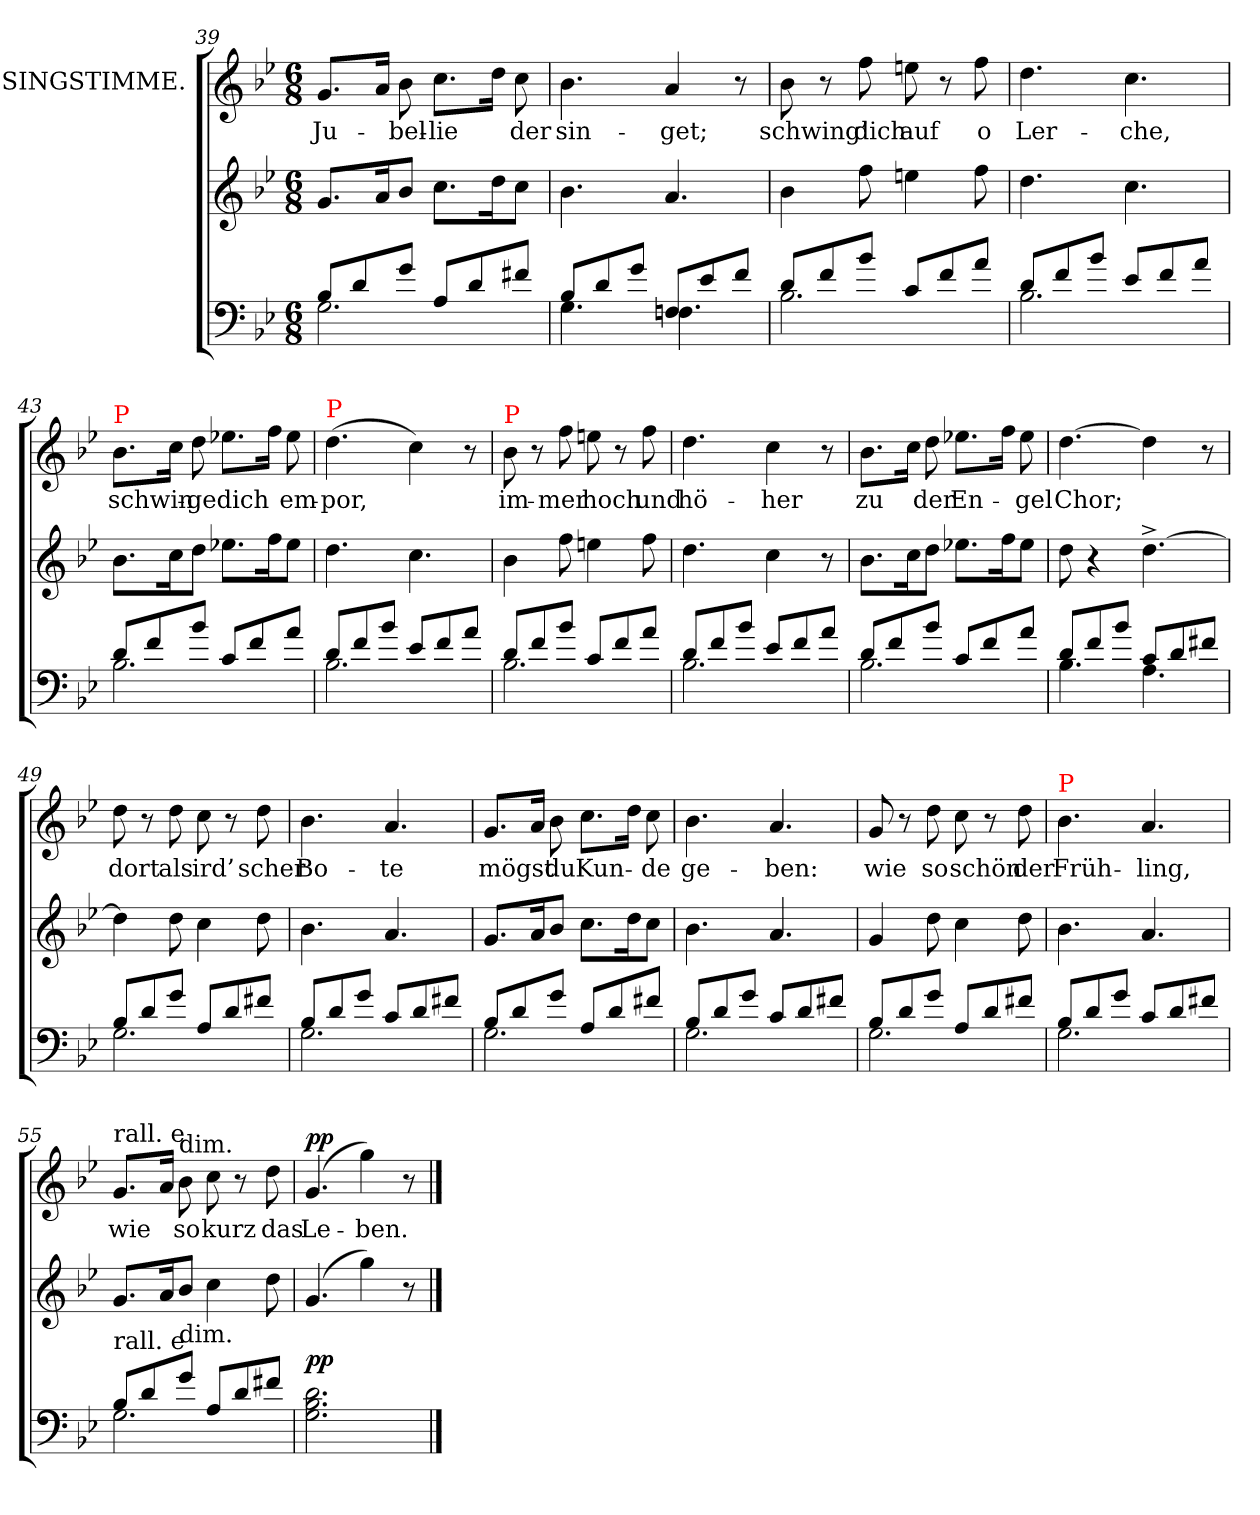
**kern	**kern	**dynam	**kern	**text	**dynam
*part2	*part2	*part2	*part1	*part1	*part1
*staff3	*staff2	*staff2/3	*staff1	*staff1	*staff1
*	*	*	*I"SINGSTIMME.	*	*
*clefF4	*clefG2	*	*clefG2	*	*
*k[b-e-]	*k[b-e-]	*	*k[b-e-]	*	*
*g:	*g:	*	*g:	*	*
*M6/8	*M6/8	*	*M6/8	*	*
=39	=39	=39	=39	=39	=39
*^	*	*	*	*	*
8B-L	2.G	8.gL	.	8.gL	Ju-	.
8d	.	.	.	.	.	.
.	.	16ak	.	16aJk	.	.
8gJ	.	8b-J	.	8b-	-bel-	.
8AL	.	8.ccL	.	8.ccL	lie	.
8d	.	.	.	.	.	.
.	.	16ddk	.	16ddJk	.	.
8f#XJ	.	8ccJ	.	8cc	der	.
=40	=40	=40	=40	=40	=40	=40
8B-L	4.G	4.b-	.	4.b-	sin-	.
8d	.	.	.	.	.	.
8gJ	.	.	.	.	.	.
8FnL	4.Fn	4.a	.	4a	-get;	.
8e-	.	.	.	.	.	.
8fJ	.	.	.	8r	.	.
=41	=41	=41	=41	=41	=41	=41
8dL	2.B-	4b-	.	8b-	schwing’	.
8f	.	.	.	8r	.	.
8b-J	.	8ff	.	8ff	dich	.
8cL	.	4een	.	8een	auf	.
8f	.	.	.	8r	.	.
8aJ	.	8ff	.	8ff	o	.
=42	=42	=42	=42	=42	=42	=42
8dL	2.B-	4.dd	.	4.dd	Ler-	.
8f	.	.	.	.	.	.
8b-J	.	.	.	.	.	.
8e-L	.	4.cc	.	4.cc	-che,	.
8f	.	.	.	.	.	.
8aJ	.	.	.	.	.	.
=43	=43	=43	=43	=43	=43	=43
!	!	!	!	!LO:TX:a:color=red:t=P	!	!
8dL	2.B-	8.b-L	.	8.b-L	schwin-	.
8f	.	.	.	.	.	.
.	.	16cck	.	16ccJk	.	.
8b-J	.	8ddJ	.	8dd	-ge	.
8cL	.	8.ee-XL	.	8.ee-XL	dich	.
8f	.	.	.	.	.	.
.	.	16ffk	.	16ffJk	.	.
8aJ	.	8ee-J	.	8ee-	em-	.
=44	=44	=44	=44	=44	=44	=44
!	!	!	!	!LO:TX:a:color=red:t=P	!	!
8dL	2.B-	4.dd	.	(>4.dd	-por,	.
8f	.	.	.	.	.	.
8b-J	.	.	.	.	.	.
8e-L	.	4.cc	.	4cc)	.	.
8f	.	.	.	.	.	.
8aJ	.	.	.	8r	.	.
=45	=45	=45	=45	=45	=45	=45
!	!	!	!	!LO:TX:a:color=red:t=P	!	!
8dL	2.B-	4b-	.	8b-	im-	.
8f	.	.	.	8r	.	.
8b-J	.	8ff	.	8ff	-mer	.
8cL	.	4een	.	8een	hoch	.
8f	.	.	.	8r	.	.
8aJ	.	8ff	.	8ff	und	.
=46	=46	=46	=46	=46	=46	=46
8dL	2.B-	4.dd	.	4.dd	hö-	.
8f	.	.	.	.	.	.
8b-J	.	.	.	.	.	.
8e-L	.	4cc	.	4cc	-her	.
8f	.	.	.	.	.	.
8aJ	.	8r	.	8r	.	.
=47	=47	=47	=47	=47	=47	=47
8dL	2.B-	8.b-L	.	8.b-L	zu	.
8f	.	.	.	.	.	.
.	.	16cck	.	16ccJk	.	.
8b-J	.	8ddJ	.	8dd	der	.
8cL	.	8.ee-XL	.	8.ee-XL	En-	.
8f	.	.	.	.	.	.
.	.	16ffk	.	16ffJk	.	.
8aJ	.	8ee-J	.	8ee-	-gel	.
=48	=48	=48	=48	=48	=48	=48
8dL	4.B-	8dd	.	[4.dd	Chor;	.
8f	.	4r	.	.	.	.
8b-J	.	.	.	.	.	.
8cL	4.A	[4.dd^<	.	4dd]	.	.
8d	.	.	.	.	.	.
8f#XJ	.	.	.	8r	.	.
=49	=49	=49	=49	=49	=49	=49
8B-L	2.G	4dd]	.	8dd	dort	.
8d	.	.	.	8r	.	.
8gJ	.	8dd	.	8dd	als	.
8AL	.	4cc	.	8cc	ird’	.
8d	.	.	.	8r	.	.
8f#XJ	.	8dd	.	8dd	scher	.
=50	=50	=50	=50	=50	=50	=50
8B-L	2.G	4.b-	.	4.b-	Bo-	.
8d	.	.	.	.	.	.
8gJ	.	.	.	.	.	.
8cL	.	4.a	.	4.a	-te	.
8d	.	.	.	.	.	.
8f#XJ	.	.	.	.	.	.
=51	=51	=51	=51	=51	=51	=51
8B-L	2.G	8.gL	.	8.gL	mögst	.
8d	.	.	.	.	.	.
.	.	16ak	.	16aJk	.	.
8gJ	.	8b-J	.	8b-	du	.
8AL	.	8.ccL	.	8.ccL	Kun-	.
8d	.	.	.	.	.	.
.	.	16ddk	.	16ddJk	.	.
8f#XJ	.	8ccJ	.	8cc	-de	.
=52	=52	=52	=52	=52	=52	=52
8B-L	2.G	4.b-	.	4.b-	ge-	.
8d	.	.	.	.	.	.
8gJ	.	.	.	.	.	.
8cL	.	4.a	.	4.a	-ben:	.
8d	.	.	.	.	.	.
8f#XJ	.	.	.	.	.	.
=53	=53	=53	=53	=53	=53	=53
8B-L	2.G	4g	.	8g	wie	.
8d	.	.	.	8r	.	.
8gJ	.	8dd	.	8dd	so	.
8AL	.	4cc	.	8cc	schön	.
8d	.	.	.	8r	.	.
8f#XJ	.	8dd	.	8dd	der	.
=54	=54	=54	=54	=54	=54	=54
!	!	!	!	!LO:TX:a:color=red:t=P	!	!
8B-L	2.G	4.b-	.	4.b-	Früh-	.
8d	.	.	.	.	.	.
8gJ	.	.	.	.	.	.
8cL	.	4.a	.	4.a	-ling,	.
8d	.	.	.	.	.	.
8f#XJ	.	.	.	.	.	.
=55	=55	=55	=55	=55	=55	=55
!	!	!	!	!LO:TX:a:t=rall. e	!	!
!LO:TX:a:t=rall. e	!	!	!	!	!	!
8B-L	2.G	8.gL	.	8.gL	wie	.
8d	.	.	.	.	.	.
.	.	16ak	.	16aJk	.	.
!	!	!	!	!LO:TX:a:t=dim.	!	!
!	!	!LO:TX:c:t=dim.	!	!	!	!
8gJ	.	8b-J	.	8b-	so	.
8AL	.	4cc	.	8cc	kurz	.
8d	.	.	.	8r	.	.
8f#XJ	.	8dd	.	8dd	das	.
*v	*v	*	*	*	*	*
=56	=56	=56	=56	=56	=56
!	!	!	!	!	!LO:DY:a
2.d 2.B- 2.G	(>4.g	pp	(>4.g	Le-	pp
.	4gg)	.	4gg)	-ben.	.
.	8r	.	8r	.	.
==	==	==	==	==	==
*-	*-	*-	*-	*-	*-
